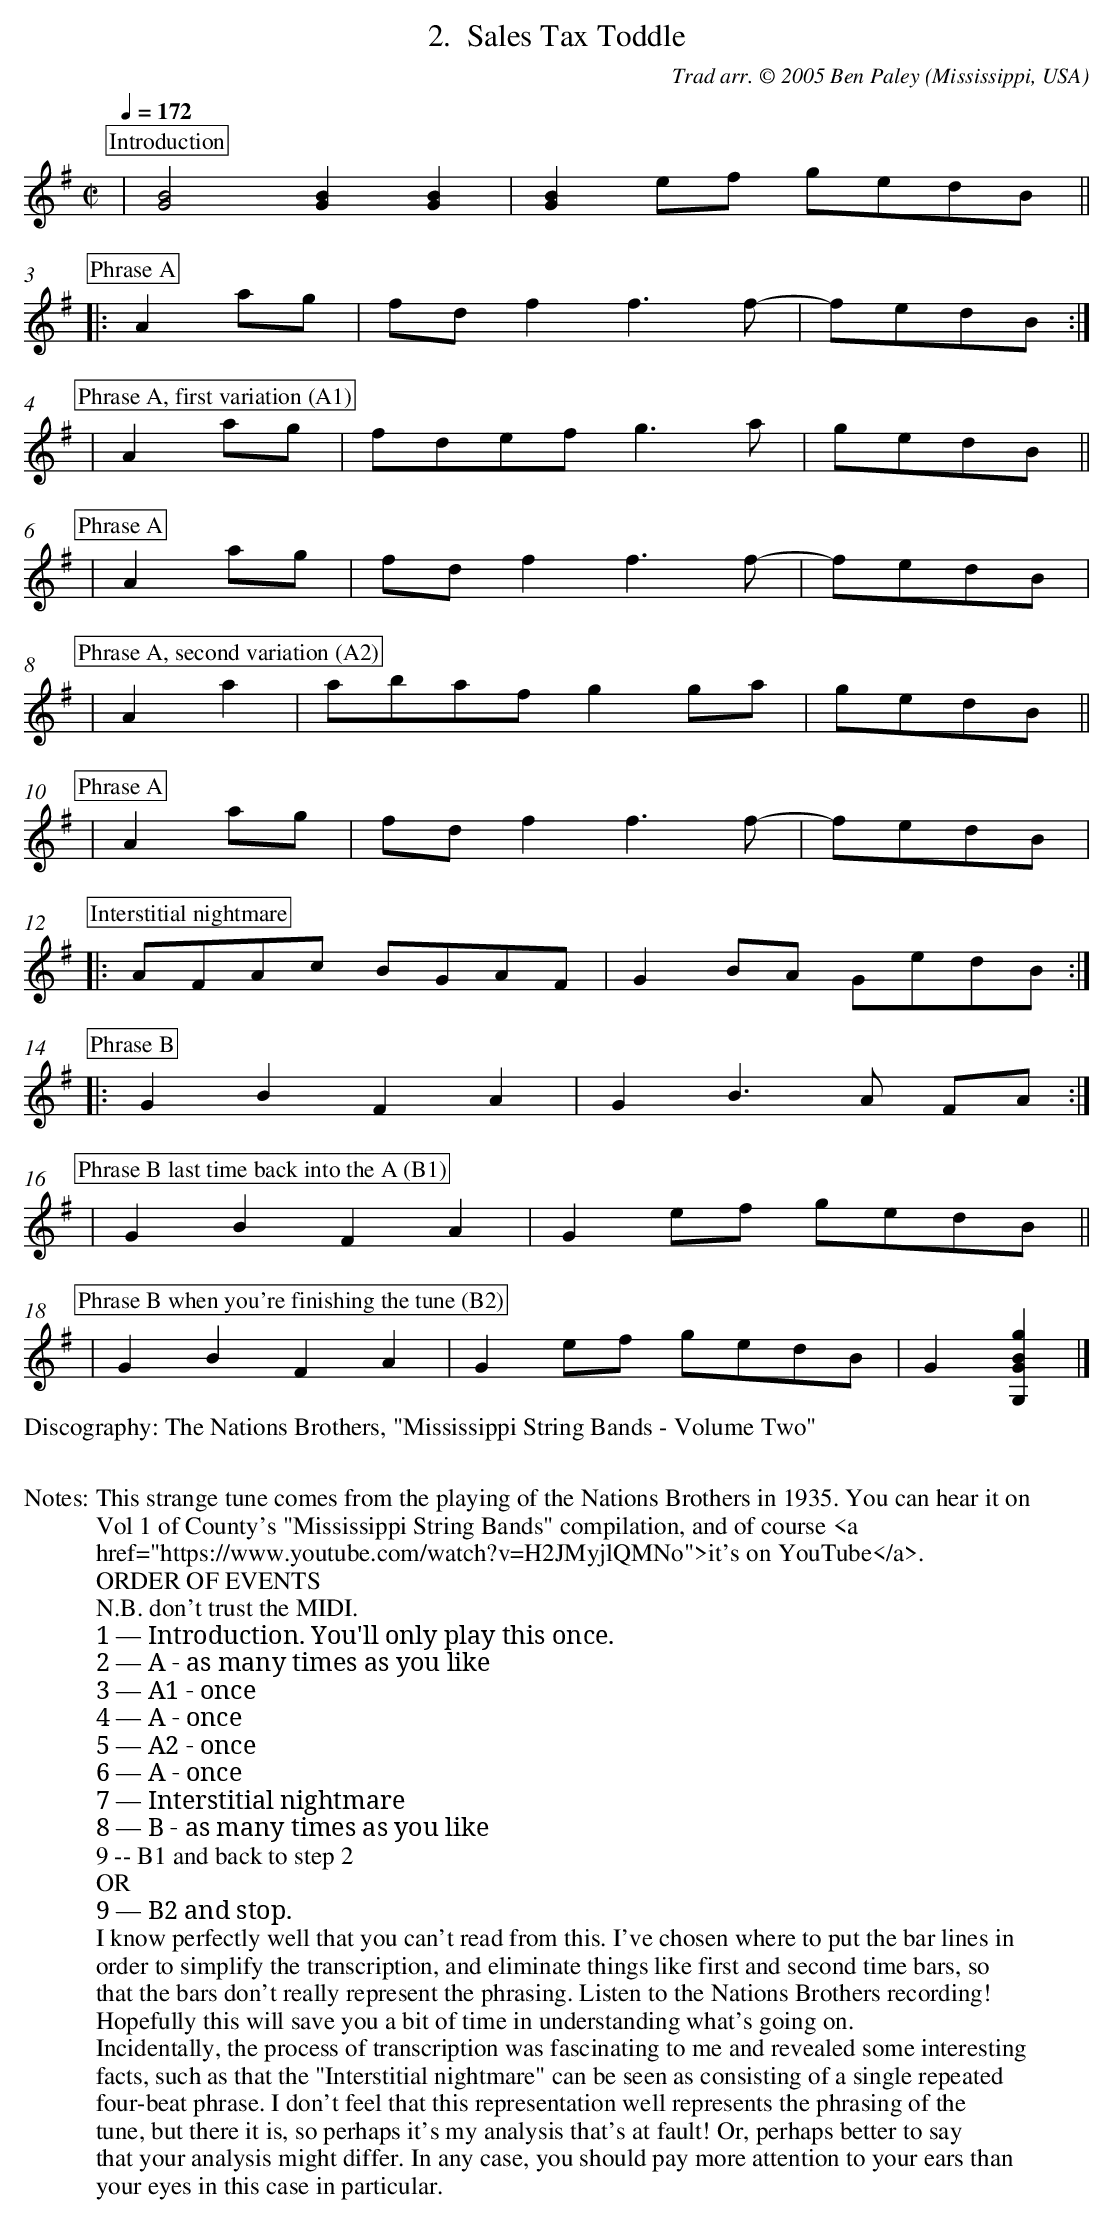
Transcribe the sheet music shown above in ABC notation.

X:1
T:Sales Tax Toddle
L:1/8
M:C|
C:Trad arr. © 2005 Ben Paley
O:Mississippi, USA
Q:1/4=172
K:G
P:Introduction
| [G4B4] [G2B2][G2B2] | [G2B2] ef gedB ||
P:Phrase A
|: A2 ag | fdf2 f3f- | -fedB :|
P:Phrase A, first variation (A1)
| A2 ag | fdef g3a | gedB ||
P:Phrase A
| A2 ag | fdf2 f3f- | -fedB |
P:Phrase A, second variation (A2)
| A2 a2 | abaf g2ga | gedB ||
P:Phrase A
| A2 ag | fdf2 f3f- | -fedB |
P:Interstitial nightmare
|: AFAc BGAF | G2 BA GedB :|
P:Phrase B
|: G2 B2 F2 A2 | G2 B3 A FA :|
P:Phrase B last time back into the A (B1)
| G2 B2 F2 A2 | G2 ef gedB ||
P:Phrase B when you're finishing the tune (B2)
| G2 B2 F2 A2 | G2 ef gedB | G2 [G,2G2B2g2] |]
